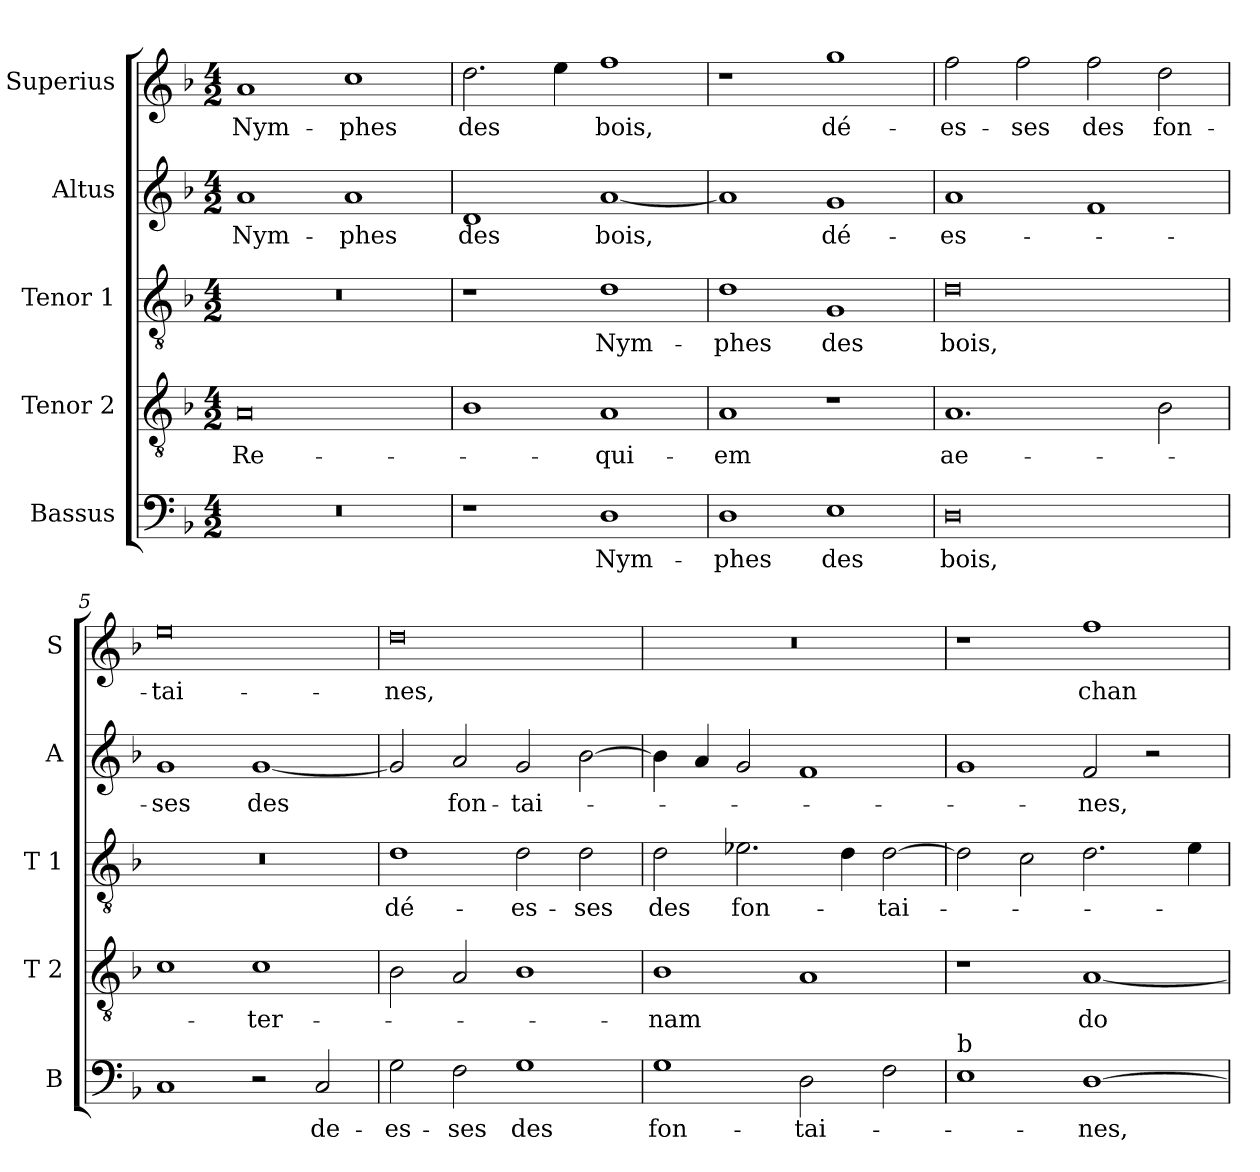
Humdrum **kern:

**kern	**text	**kern	**text	**kern	**text	**kern	**text	**kern	**text
*part5	*part5	*part4	*part4	*part3	*part3	*part2	*part2	*part1	*part1
*staff5	*staff5	*staff4	*staff4	*staff3	*staff3	*staff2	*staff2	*staff1	*staff1
*I"Bassus	*	*I"Tenor 2	*	*I"Tenor 1	*	*I"Altus	*	*I"Superius	*
*I'B	*	*I'T 2	*	*I'T 1	*	*I'A	*	*I'S	*
*clefF4	*	*clefGv2	*	*clefGv2	*	*clefG2	*	*clefG2	*
*k[b-]	*	*k[b-]	*	*k[b-]	*	*k[b-]	*	*k[b-]	*
*F:	*	*F:	*	*F:	*	*F:	*	*F:	*
*M4/2	*	*M4/2	*	*M4/2	*	*M4/2	*	*M4/2	*
=1	=1	=1	=1	=1	=1	=1	=1	=1	=1
0r	.	0A	Re-	0r	.	1a	Nym-	1a	Nym-
.	.	.	.	.	.	1a	-phes	1cc	-phes
=2	=2	=2	=2	=2	=2	=2	=2	=2	=2
1r	.	1B-	.	1r	.	1d	des	2.dd\	des
.	.	.	.	.	.	.	.	4ee\	.
1D	Nym-	1A	-qui-	1d	Nym-	[1a	bois,	1ff	bois,
=3	=3	=3	=3	=3	=3	=3	=3	=3	=3
1D	-phes	1A	-em	1d	-phes	1a]	.	1r	.
1E	des	1r	.	1G	des	1g	dé-	1gg	dé-
=4	=4	=4	=4	=4	=4	=4	=4	=4	=4
0D	bois,	1.A	ae-	0d	bois,	1a	-es-	2ff\	-es-
.	.	.	.	.	.	.	.	2ff\	-ses
.	.	.	.	.	.	1f	.	2ff\	des
.	.	2B-\	.	.	.	.	.	2dd\	fon-
=5	=5	=5	=5	=5	=5	=5	=5	=5	=5
1C	.	1c	.	0r	.	1g	-ses	0ee	-tai-
2r	.	1c	-ter-	.	.	[1g	des	.	.
2C/	de-	.	.	.	.	.	.	.	.
!!LO:LB:g=z
=6	=6	=6	=6	=6	=6	=6	=6	=6	=6
2G\	-es-	2B-\	.	1d	dé-	2g/]	.	0dd	-nes,
2F\	-ses	2A/	.	.	.	2a/	fon-	.	.
1G	des	1B-	.	2d\	-es-	2g/	-tai-	.	.
.	.	.	.	2d\	-ses	[2b-\	.	.	.
=7	=7	=7	=7	=7	=7	=7	=7	=7	=7
1G	fon-	1B-	-nam	2d\	des	4b-\]	.	0r	.
.	.	.	.	.	.	4a/	.	.	.
.	.	.	.	2.e-X\	fon-	2g/	.	.	.
2D\	-tai-	1A	.	.	.	1f	.	.	.
.	.	.	.	4d\	.	.	.	.	.
2F\	.	.	.	[2d\	-tai-	.	.	.	.
=8	=8	=8	=8	=8	=8	=8	=8	=8	=8
!LO:TX:a:t=b	!	!	!	!	!	!	!	!	!
1E	.	1r	.	2d\]	.	1g	.	1r	.
.	.	.	.	2c\	.	.	.	.	.
[1D	-nes,	[1A	do-	2.d\	.	2f/	-nes,	1ff	chan-
.	.	.	.	.	.	2r	.	.	.
.	.	.	.	4e\	.	.	.	.	.
=	=	=	=	=	=	=	=	=	=
*-	*-	*-	*-	*-	*-	*-	*-	*-	*-
